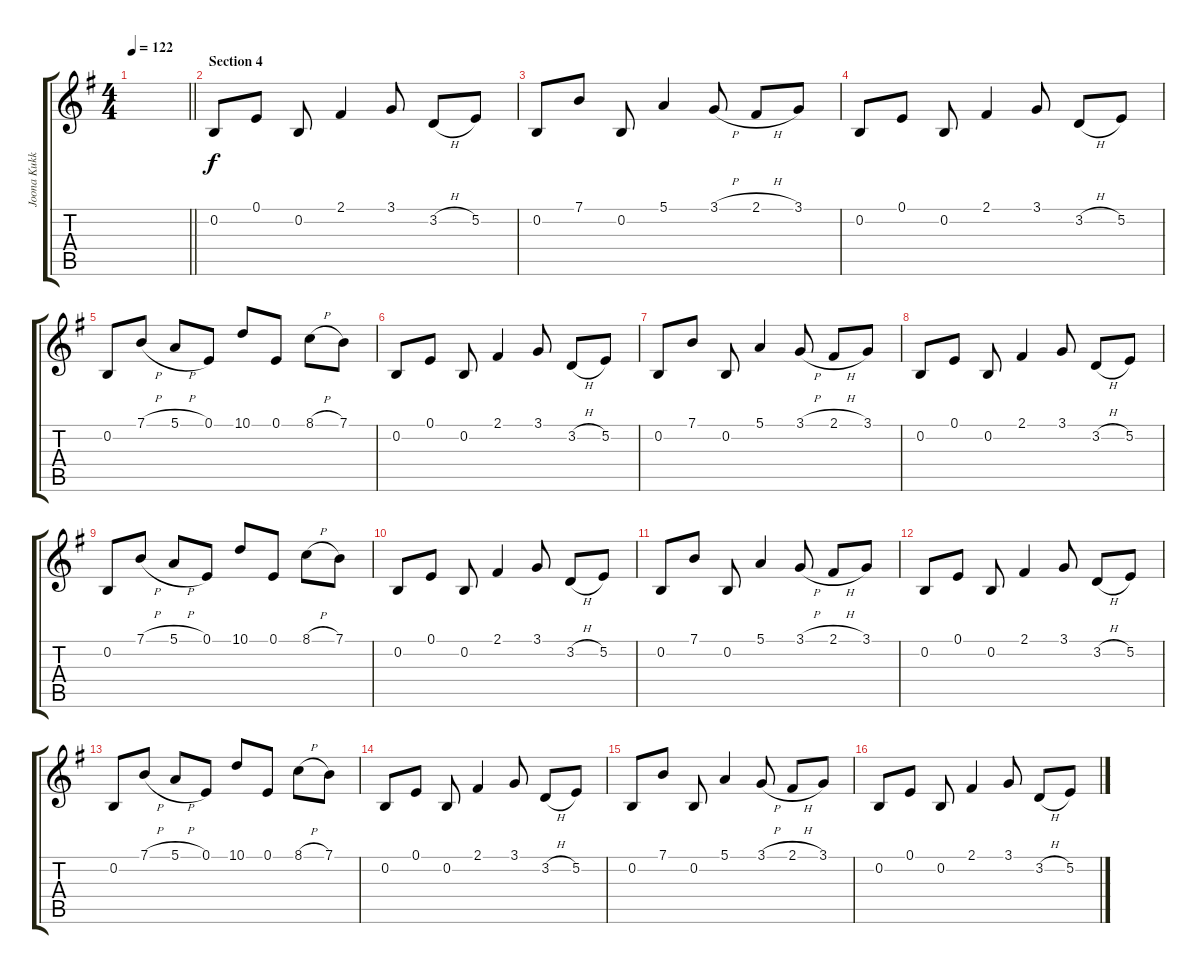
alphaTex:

\track ("Joona Kukkola (keyboard)" "Joona Kukk") {instrument choiraahs}
\staff {score tabs}
\tuning (E4 B3 G3 D3 A2 E2) {hide}
\ts (4 4)
\tempo 122
\clef g2
\barLineRight lightlight
\ks eminor
|
\section ("" "Section 4")
0.2.8 0.1.8 0.2.8 2.1.4 3.1.8 3.2{h}.8 5.2.8 |
0.2.8 7.1.8 0.2.8 5.1.4 3.1{h}.8 2.1{h}.8 3.1.8 |
0.2.8 0.1.8 0.2.8 2.1.4 3.1.8 3.2{h}.8 5.2.8 |
0.2.8 7.1{h}.8 5.1{h}.8 0.1.8 10.1.8 0.1.8 8.1{h}.8 7.1.8 |
0.2.8 0.1.8 0.2.8 2.1.4 3.1.8 3.2{h}.8 5.2.8 |
0.2.8 7.1.8 0.2.8 5.1.4 3.1{h}.8 2.1{h}.8 3.1.8 |
0.2.8 0.1.8 0.2.8 2.1.4 3.1.8 3.2{h}.8 5.2.8 |
0.2.8 7.1{h}.8 5.1{h}.8 0.1.8 10.1.8 0.1.8 8.1{h}.8 7.1.8 |
0.2.8 0.1.8 0.2.8 2.1.4 3.1.8 3.2{h}.8 5.2.8 |
0.2.8 7.1.8 0.2.8 5.1.4 3.1{h}.8 2.1{h}.8 3.1.8 |
0.2.8 0.1.8 0.2.8 2.1.4 3.1.8 3.2{h}.8 5.2.8 |
0.2.8 7.1{h}.8 5.1{h}.8 0.1.8 10.1.8 0.1.8 8.1{h}.8 7.1.8 |
0.2.8 0.1.8 0.2.8 2.1.4 3.1.8 3.2{h}.8 5.2.8 |
0.2.8 7.1.8 0.2.8 5.1.4 3.1{h}.8 2.1{h}.8 3.1.8 |
0.2.8 0.1.8 0.2.8 2.1.4 3.1.8 3.2{h}.8 5.2.8
